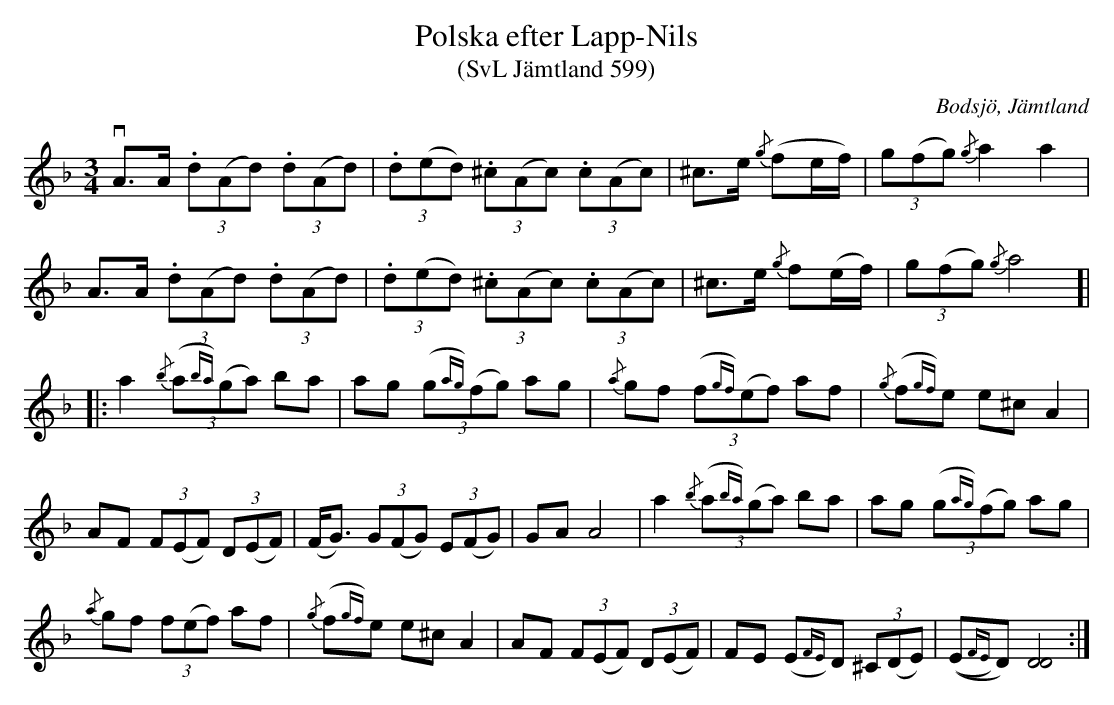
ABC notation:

X:1
T:Polska efter Lapp-Nils
T:(SvL Jämtland 599)
O:Bodsjö, Jämtland
M:3/4
L:1/8
K:Dm
vA>A (3.d(Ad) (3.d(Ad)|(3.d(ed) (3.^c(Ac) (3.c(Ac)|^c>e {/g}(fe/f/)|(3g(fg) {/g}a2 a2|
A>A (3.d(Ad) (3.d(Ad)|(3.d(ed) (3.^c(Ac) (3.c(Ac)|^c>e {/g}f(e/f/)|(3g(fg) {/g}a4]|
|:a2 {/b}(3(a{ba})(ga) ba|ag (3(g{ag})(fg) ag|{/a}gf (3(f{gf})(ef) af|{/g}(f{gf})e e^c A2|
AF (3F(EF) (3D(EF)|(F<G) (3G(FG) (3E(FG)|GA A4|a2 {/b}(3(a{ba})(ga) ba|ag (3(g{ag})(fg) ag|
{/a}gf (3f(ef) af|{/g}(f{gf})e e^c A2|AF (3F(EF) (3D(EF)|FE (E{FE})D (3^C(DE)|((E{FE})D) [DD]4:|
